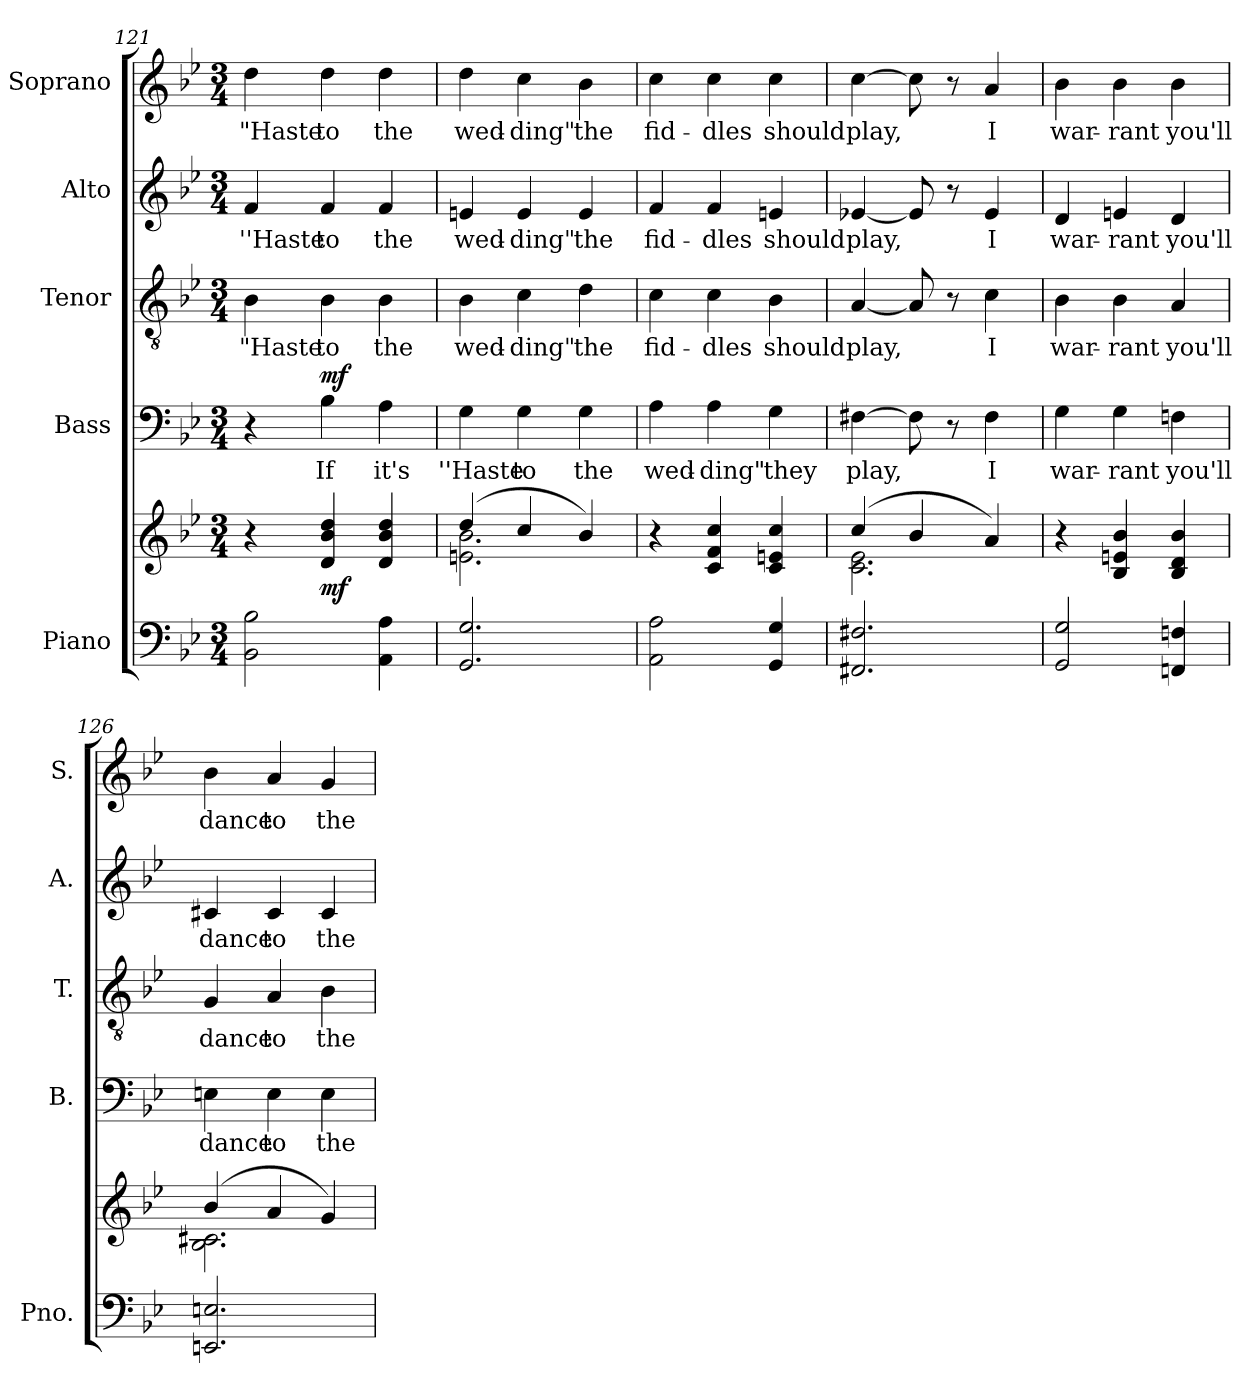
**kern	**kern	**dynam	**kern	**text	**dynam	**kern	**text	**kern	**text	**kern	**text
*part5	*part5	*part5	*part4	*part4	*part4	*part3	*part3	*part2	*part2	*part1	*part1
*staff6	*staff5	*staff5/6	*staff4	*staff4	*staff4	*staff3	*staff3	*staff2	*staff2	*staff1	*staff1
*I"Piano	*	*	*I"Bass	*	*	*I"Tenor	*	*I"Alto	*	*I"Soprano	*
*I'Pno.	*	*	*I'B.	*	*	*I'T.	*	*I'A.	*	*I'S.	*
*clefF4	*clefG2	*	*clefF4	*	*	*clefGv2	*	*clefG2	*	*clefG2	*
*	*	*	*	*	*	*ITrd7c12	*	*	*	*	*
*k[b-e-]	*k[b-e-]	*	*k[b-e-]	*	*	*k[b-e-]	*	*k[b-e-]	*	*k[b-e-]	*
*B-:	*B-:	*	*B-:	*	*	*B-:	*	*B-:	*	*B-:	*
*M3/4	*M3/4	*	*M3/4	*	*	*M3/4	*	*M3/4	*	*M3/4	*
=121	=121	=121	=121	=121	=121	=121	=121	=121	=121	=121	=121
!	!	!	!	!	!	!	!LO:LY:b:color=#000000	!	!	!	!
!	!	!	!	!	!	!	!	!	!LO:LY:b:color=#000000	!	!
!	!	!	!	!	!	!	!	!	!	!	!LO:LY:b:color=#000000
2BB-i\ 2B-i	4r	.	4r	.	.	4BB-i\	"Haste	4fi/	''Haste	4ddi\	"Haste
!	!	!	!	!LO:LY:b:color=#000000	!	!	!	!	!	!	!
!	!	!	!	!	!	!	!LO:LY:b:color=#000000	!	!	!	!
!	!	!	!	!	!	!	!	!	!LO:LY:b:color=#000000	!	!
!	!	!	!	!	!	!	!	!	!	!	!LO:LY:b:color=#000000
.	4di/ 4b-i 4ddi	mf	4B-i\	If	mf	4BB-i\	to	4fi/	to	4ddi\	to
!	!	!	!	!LO:LY:b:color=#000000	!	!	!	!	!	!	!
!	!	!	!	!	!	!	!LO:LY:b:color=#000000	!	!	!	!
!	!	!	!	!	!	!	!	!	!LO:LY:b:color=#000000	!	!
!	!	!	!	!	!	!	!	!	!	!	!LO:LY:b:color=#000000
4AAi\ 4Ai	4di/ 4b-i 4ddi	.	4Ai\	it's	.	4BB-i\	the	4fi/	the	4ddi\	the
=122	=122	=122	=122	=122	=122	=122	=122	=122	=122	=122	=122
*	*^	*	*	*	*	*	*	*	*	*	*
!	!	!	!	!	!LO:LY:b:color=#000000	!	!	!	!	!	!	!
!	!	!	!	!	!	!	!	!LO:LY:b:color=#000000	!	!	!	!
!	!	!	!	!	!	!	!	!	!	!LO:LY:b:color=#000000	!	!
!	!	!	!	!	!	!	!	!	!	!	!	!LO:LY:b:color=#000000
2.GGi/ 2.Gi	(4ddi/	2.eni\ 2.b-i	.	4Gi\	''Haste	.	4BB-i\	wed-	4eni/	wed-	4ddi\	wed-
!	!	!	!	!	!LO:LY:b:color=#000000	!	!	!	!	!	!	!
!	!	!	!	!	!	!	!	!LO:LY:b:color=#000000	!	!	!	!
!	!	!	!	!	!	!	!	!	!	!LO:LY:b:color=#000000	!	!
!	!	!	!	!	!	!	!	!	!	!	!	!LO:LY:b:color=#000000
.	4cci/	.	.	4Gi\	to	.	4Ci\	-ding"	4ei/	-ding"	4cci\	-ding"
!	!	!	!	!	!LO:LY:b:color=#000000	!	!	!	!	!	!	!
!	!	!	!	!	!	!	!	!LO:LY:b:color=#000000	!	!	!	!
!	!	!	!	!	!	!	!	!	!	!LO:LY:b:color=#000000	!	!
!	!	!	!	!	!	!	!	!	!	!	!	!LO:LY:b:color=#000000
.	4b-i/)	.	.	4Gi\	the	.	4Di\	the	4ei/	the	4b-i\	the
*	*v	*v	*	*	*	*	*	*	*	*	*	*
=123	=123	=123	=123	=123	=123	=123	=123	=123	=123	=123	=123
!	!	!	!	!LO:LY:b:color=#000000	!	!	!	!	!	!	!
!	!	!	!	!	!	!	!LO:LY:b:color=#000000	!	!	!	!
!	!	!	!	!	!	!	!	!	!LO:LY:b:color=#000000	!	!
!	!	!	!	!	!	!	!	!	!	!	!LO:LY:b:color=#000000
2AAi\ 2Ai	4r	.	4Ai\	wed-	.	4Ci\	fid-	4fi/	fid-	4cci\	fid-
!	!	!	!	!LO:LY:b:color=#000000	!	!	!	!	!	!	!
!	!	!	!	!	!	!	!LO:LY:b:color=#000000	!	!	!	!
!	!	!	!	!	!	!	!	!	!LO:LY:b:color=#000000	!	!
!	!	!	!	!	!	!	!	!	!	!	!LO:LY:b:color=#000000
.	4ci/ 4fi 4cci	.	4Ai\	-ding"	.	4Ci\	-dles	4fi/	-dles	4cci\	-dles
!	!	!	!	!LO:LY:b:color=#000000	!	!	!	!	!	!	!
!	!	!	!	!	!	!	!LO:LY:b:color=#000000	!	!	!	!
!	!	!	!	!	!	!	!	!	!LO:LY:b:color=#000000	!	!
!	!	!	!	!	!	!	!	!	!	!	!LO:LY:b:color=#000000
4GGi/ 4Gi	4ci/ 4eni 4cci	.	4Gi\	they	.	4BB-i\	should	4eni/	should	4cci\	should
=124	=124	=124	=124	=124	=124	=124	=124	=124	=124	=124	=124
*	*^	*	*	*	*	*	*	*	*	*	*
!	!	!	!	!	!LO:LY:b:color=#000000	!	!	!	!	!	!	!
!	!	!	!	!	!	!	!	!LO:LY:b:color=#000000	!	!	!	!
!	!	!	!	!	!	!	!	!	!	!LO:LY:b:color=#000000	!	!
!	!	!	!	!	!	!	!	!	!	!	!	!LO:LY:b:color=#000000
2.FF#Xi/ 2.F#Xi	(4cci/	2.ci\ 2.e-i	.	[>4F#Xi\	play,	.	[<4AAi/	play,	[<4e-Xi/	play,	[>4cci\	play,
.	4b-i/	.	.	8F#i\]	.	.	8AAi/]	.	8e-i/]	.	8cci\]	.
.	.	.	.	8r	.	.	8r	.	8r	.	8r	.
!	!	!	!	!	!LO:LY:b:color=#000000	!	!	!	!	!	!	!
!	!	!	!	!	!	!	!	!LO:LY:b:color=#000000	!	!	!	!
!	!	!	!	!	!	!	!	!	!	!LO:LY:b:color=#000000	!	!
!	!	!	!	!	!	!	!	!	!	!	!	!LO:LY:b:color=#000000
.	4ai/)	.	.	4F#i\	I	.	4Ci\	I	4e-i/	I	4ai/	I
*	*v	*v	*	*	*	*	*	*	*	*	*	*
=125	=125	=125	=125	=125	=125	=125	=125	=125	=125	=125	=125
!	!	!	!	!LO:LY:b:color=#000000	!	!	!	!	!	!	!
!	!	!	!	!	!	!	!LO:LY:b:color=#000000	!	!	!	!
!	!	!	!	!	!	!	!	!	!LO:LY:b:color=#000000	!	!
!	!	!	!	!	!	!	!	!	!	!	!LO:LY:b:color=#000000
2GGi/ 2Gi	4r	.	4Gi\	war-	.	4BB-i\	war-	4di/	war-	4b-i\	war-
!	!	!	!	!LO:LY:b:color=#000000	!	!	!	!	!	!	!
!	!	!	!	!	!	!	!LO:LY:b:color=#000000	!	!	!	!
!	!	!	!	!	!	!	!	!	!LO:LY:b:color=#000000	!	!
!	!	!	!	!	!	!	!	!	!	!	!LO:LY:b:color=#000000
.	4B-i/ 4eni 4b-i	.	4Gi\	-rant	.	4BB-i\	-rant	4eni/	-rant	4b-i\	-rant
!	!	!	!	!LO:LY:b:color=#000000	!	!	!	!	!	!	!
!	!	!	!	!	!	!	!LO:LY:b:color=#000000	!	!	!	!
!	!	!	!	!	!	!	!	!	!LO:LY:b:color=#000000	!	!
!	!	!	!	!	!	!	!	!	!	!	!LO:LY:b:color=#000000
4FFni/ 4Fni	4B-i/ 4di 4b-i	.	4Fni\	you'll	.	4AAi/	you'll	4di/	you'll	4b-i\	you'll
=126	=126	=126	=126	=126	=126	=126	=126	=126	=126	=126	=126
*	*^	*	*	*	*	*	*	*	*	*	*
!	!	!	!	!	!LO:LY:b:color=#000000	!	!	!	!	!	!	!
!	!	!	!	!	!	!	!	!LO:LY:b:color=#000000	!	!	!	!
!	!	!	!	!	!	!	!	!	!	!LO:LY:b:color=#000000	!	!
!	!	!	!	!	!	!	!	!	!	!	!	!LO:LY:b:color=#000000
2.EEni/ 2.Eni	(4b-i/	2.B-i\ 2.c#Xi	.	4Eni\	dance	.	4GGi/	dance	4c#Xi/	dance	4b-i\	dance
!	!	!	!	!	!LO:LY:b:color=#000000	!	!	!	!	!	!	!
!	!	!	!	!	!	!	!	!LO:LY:b:color=#000000	!	!	!	!
!	!	!	!	!	!	!	!	!	!	!LO:LY:b:color=#000000	!	!
!	!	!	!	!	!	!	!	!	!	!	!	!LO:LY:b:color=#000000
.	4ai/	.	.	4Ei\	to	.	4AAi/	to	4c#i/	to	4ai/	to
!	!	!	!	!	!LO:LY:b:color=#000000	!	!	!	!	!	!	!
!	!	!	!	!	!	!	!	!LO:LY:b:color=#000000	!	!	!	!
!	!	!	!	!	!	!	!	!	!	!LO:LY:b:color=#000000	!	!
!	!	!	!	!	!	!	!	!	!	!	!	!LO:LY:b:color=#000000
.	4gi/)	.	.	4Ei\	the	.	4BB-i\	the	4c#i/	the	4gi/	the
*	*v	*v	*	*	*	*	*	*	*	*	*	*
=	=	=	=	=	=	=	=	=	=	=	=
*-	*-	*-	*-	*-	*-	*-	*-	*-	*-	*-	*-
